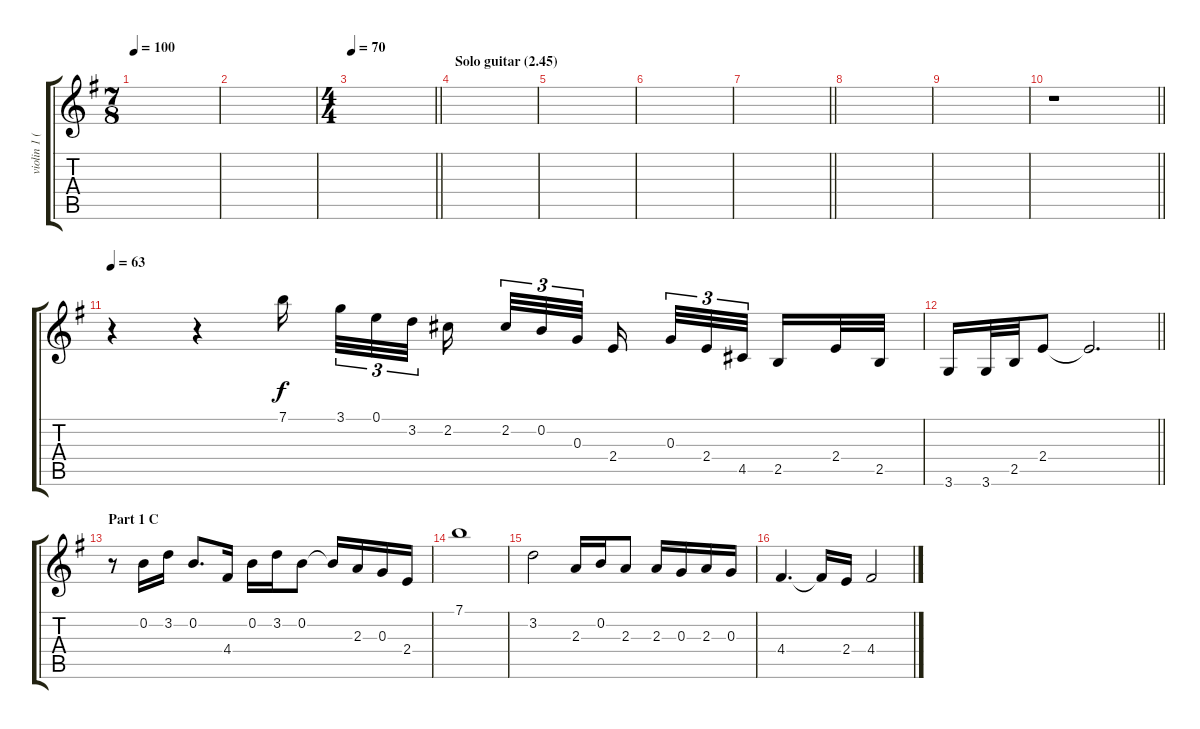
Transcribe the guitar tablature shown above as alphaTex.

\track ("violin 1 (+12)" "violin 1 (") {instrument violin}
\staff {score tabs}
\tuning (E5 B4 G4 D4 A3 E3) {hide}
\ts (7 8)
\tempo 100
\clef g2
\ks g
|
|
\ts (4 4)
\tempo 70
\barLineRight lightlight
|
\section ("" "Solo guitar (2.45)")
|
|
|
\barLineRight lightlight
|
|
|
\barLineRight lightlight
r.1 |
\tempo 63
r.4 r.4 7.1.16{beam splitsecondary} 3.1.32{tu (3 2)} 0.1.32{tu (3 2)} 3.2.32{tu (3 2) beam splitsecondary} 2.2.16{beam splitsecondary} 2.2.32{tu (3 2)} 0.2.32{tu (3 2)} 0.3.32{tu (3 2)} 2.4.16{beam splitsecondary} 0.3.32{tu (3 2)} 2.4.32{tu (3 2)} 4.5.32{tu (3 2) beam splitsecondary} 2.5.16 2.4.32 2.5.32 |
\barLineRight lightlight
3.6.16 3.6.32 2.5.32 2.4.8 2.4{t}.2{d} |
\section ("" "Part 1 C")
r.8 0.2.16 3.2.16 0.2.8{d} 4.4.16 0.2.16 3.2.16 0.2.8 0.2{t}.16 2.3.16 0.3.16 2.4.16 |
7.1.1 |
3.2.2 2.3.16 0.2.16 2.3.8 2.3.16 0.3.16 2.3.16 0.3.16 |
4.4.4{d} 4.4{t}.16 2.4.16 4.4.2
